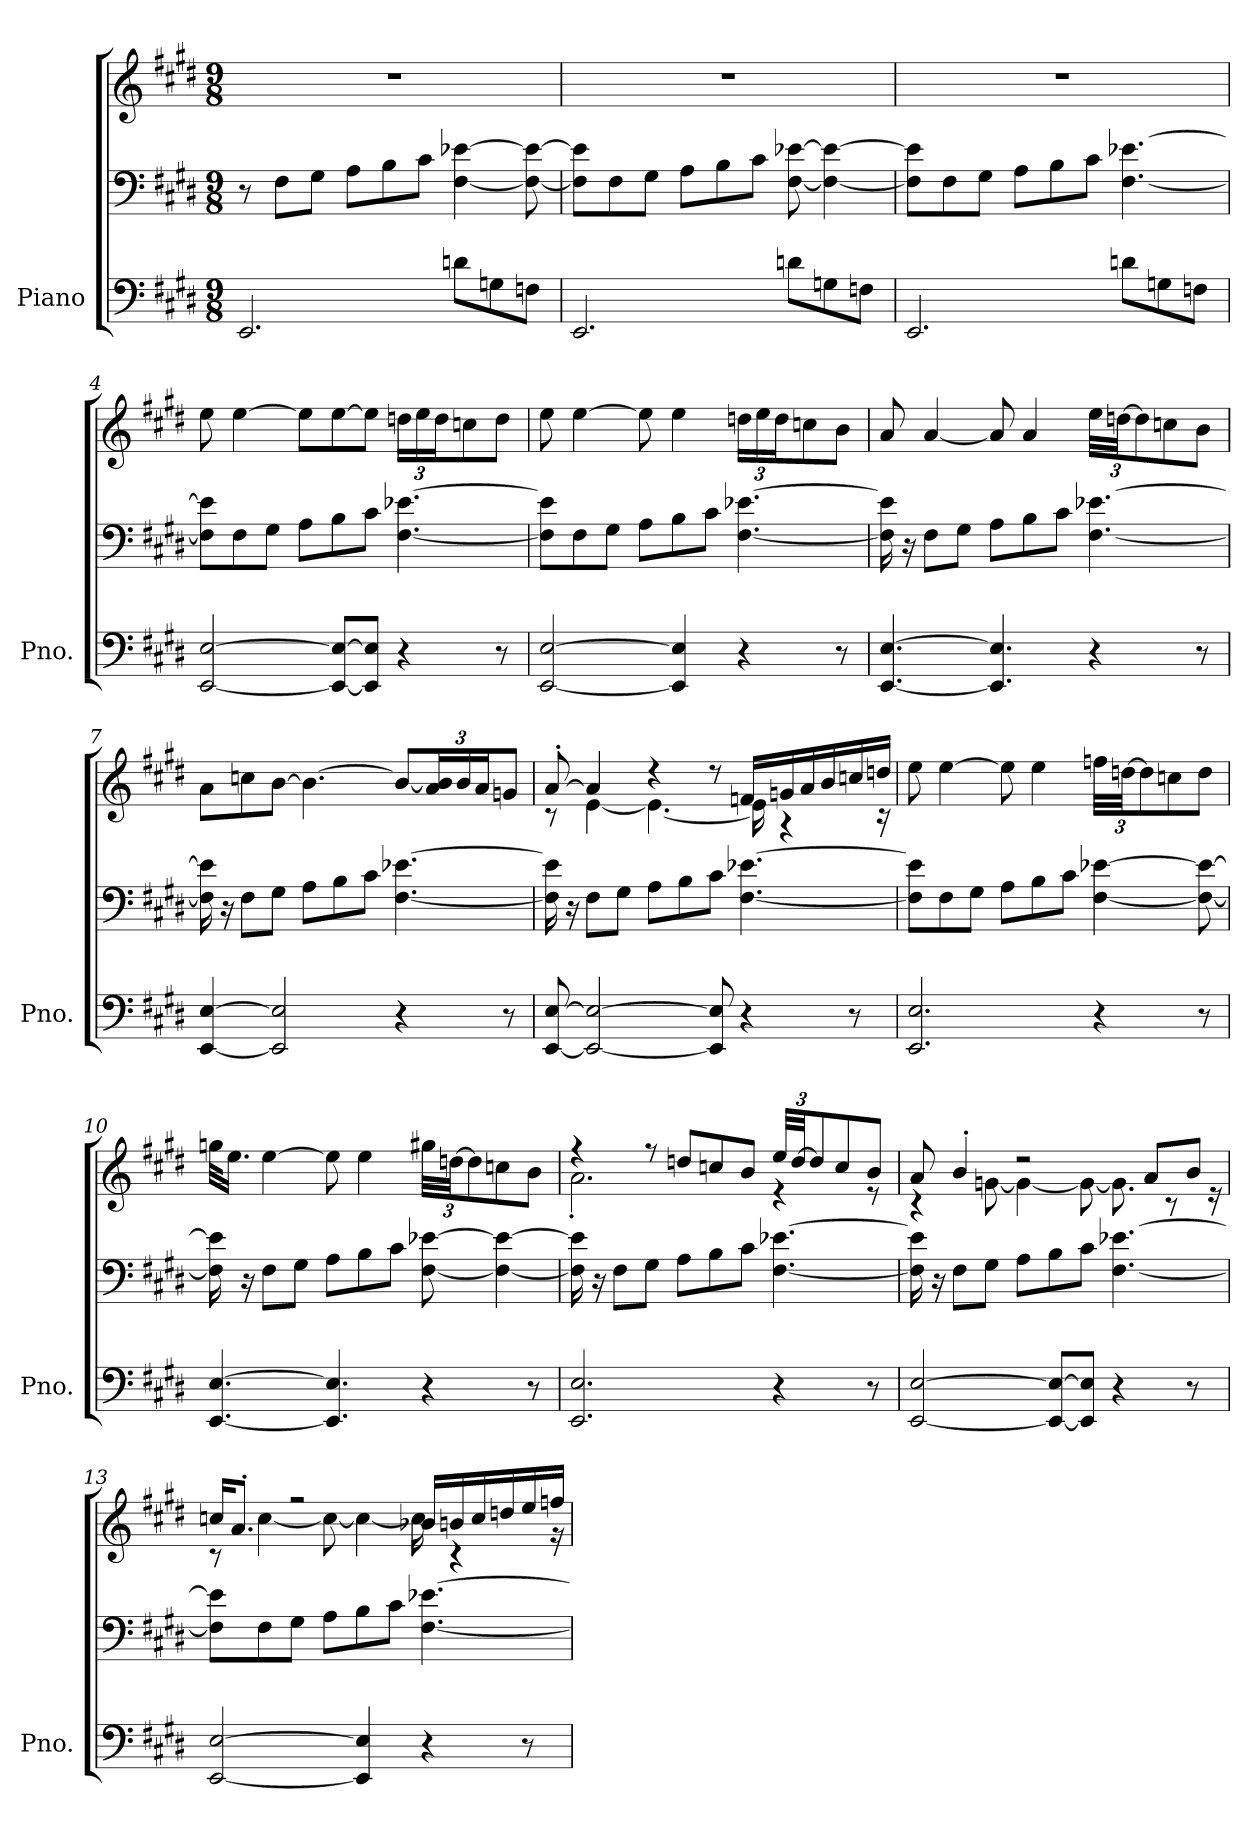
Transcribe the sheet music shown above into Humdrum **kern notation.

**kern	**kern	**kern
*part1	*part1	*part1
*staff3	*staff2	*staff1
*I"Piano	*	*
*I'Pno.	*	*
*clefF4	*clefF4	*clefG2
*k[f#c#g#d#]	*k[f#c#g#d#]	*k[f#c#g#d#]
*M9/8	*M9/8	*M9/8
=1	=1	=1
2.EE/	8r	8%9r
*	*	*MM160
.	8F#\L	.
.	8G#\J	.
.	8A\L	.
.	8B\	.
.	8c#\J	.
8dn\L	[4F#\ [4e-X\	.
8Gn\	.	.
8Fn\J	8F#\_ 8e-\_	.
=2	=2	=2
2.EE/	8F#\] 8e-\]L	8%9r
.	8F#\	.
.	8G#\J	.
.	8A\L	.
.	8B\	.
.	8c#\J	.
8dn\L	[8F#\ [8e-X\	.
8Gn\	4F#\_ 4e-\_	.
8Fn\J	.	.
=3	=3	=3
2.EE/	8F#\] 8e-\]L	8%9r
.	8F#\	.
.	8G#\J	.
.	8A\L	.
.	8B\	.
.	8c#\J	.
8dn\L	[4.F#\ [4.e-X\	.
8Gn\	.	.
8Fn\J	.	.
!!LO:LB:g=z
=4	=4	=4
[2EE/ [2E/	8F#\] 8e-\]L	8ee\
.	8F#\	[4ee\
.	8G#\J	.
.	8A\L	8ee\L]
8EE/_ 8E/_L	8B\	[8ee\
8EE/] 8E/]J	8c#\J	8ee\J]
*	*	*Xbrackettup
4r	[4.F#\ [4.e-X\	24ddn\LL
.	.	24ee\
.	.	24dd\J
.	.	8ccn\
8r	.	8dd\J
=5	=5	=5
[2EE/ [2E/	8F#\] 8e-\]L	8ee\
.	8F#\	[4ee\
.	8G#\J	.
.	8A\L	8ee\]
4EE/] 4E/]	8B\	4ee\
.	8c#\J	.
4r	[4.F#\ [4.e-X\	24ddn\LL
.	.	24ee\
.	.	24dd\J
.	.	8ccn\
8r	.	8b\J
=6	=6	=6
[4.EE/ [4.E/	16F#\] 16e-\]	8a/
.	16r	.
.	8F#\L	[4a/
.	8G#\J	.
4.EE/] 4.E/]	8A\L	8a/]
.	8B\	4a/
.	8c#\J	.
4r	[4.F#\ [4.e-X\	48ee\LLL
.	.	[48ddn\JJ
.	.	12dd\]
.	.	8ccn\
8r	.	8b\J
!!LO:LB:g=z
=7	=7	=7
[4EE/ [4E/	16F#\] 16e-\]	8a\L
.	16r	.
.	8F#\L	8ccn\
2EE/] 2E/]	8G#\J	[8b\J
.	8A\L	4.b\_
.	8B\	.
.	8c#\J	.
4r	[4.F#\ [4.e-X\	8b/L_
.	.	24a/ 24b/]L
.	.	24b/
.	.	24a/J
8r	.	8gn/J
=8	=8	=8
*	*	*^
[8EE/ [8E/	16F#\] 16e-\]	[8a'/	8r
.	16r	.	.
2EE/_ 2E/_	8F#\L	4a/]	[4e\
.	8G#\J	.	.
.	8A\L	4r	4.e\_
.	8B\	.	.
8EE/] 8E/]	8c#\J	8r	.
4r	[4.F#\ [4.e-X\	16fn/LL	16e\]
.	.	16gn/	4r
.	.	16a/	.
.	.	16b/	.
8r	.	16ccn/	.
.	.	16ddn/JJ	16r
*	*	*v	*v
=9	=9	=9
2.EE/ 2.E/	8F#\] 8e-\]L	8ee\
.	8F#\	[4ee\
.	8G#\J	.
.	8A\L	8ee\]
.	8B\	4ee\
.	8c#\J	.
4r	[4F#\ [4e-X\	48ffn\LLL
.	.	[48ddn\JJ
.	.	12dd\]
.	.	8ccn\
8r	8F#\_ 8e-\_	8dd\J
!!LO:LB:g=z
=10	=10	=10
[4.EE/ [4.E/	16F#\] 16e-\]	32ggn\KLL
.	.	16.ee\JJ
.	16r	.
.	8F#\L	[4ee\
.	8G#\J	.
4.EE/] 4.E/]	8A\L	8ee\]
.	8B\	4ee\
.	8c#\J	.
4r	[8F#\ [8e-X\	48gg#X\LLL
.	.	[48ddn\JJ
.	.	12dd\]
.	4F#\_ 4e-\_	8ccn\
8r	.	8b\J
=11	=11	=11
*	*	*^
2.EE/ 2.E/	16F#\] 16e-\]	4r	2.a'\
.	16r	.	.
.	8F#\L	.	.
.	8G#\J	8r	.
.	8A\L	8ddn/L	.
.	8B\	8ccn/	.
.	8c#\J	8b/J	.
4r	[4.F#\ [4.e-X\	48ee/LLL	4r
.	.	[48dd/JJ	.
.	.	12dd/]	.
.	.	8cc/	.
8r	.	8b/J	8r
=12	=12	=12	=12
[2EE/ [2E/	16F#\] 16e-\]	8a/	4r
.	16r	.	.
.	8F#\L	4b'/	.
.	8G#\J	.	[8gn\
.	8A\L	2r	4g\_
8EE/_ 8E/_L	8B\	.	.
8EE/] 8E/]J	8c#\J	.	8g\_
4r	[4.F#\ [4.e-X\	.	8.g\]
.	.	8a/L	.
.	.	.	8r
8r	.	8b/J	.
.	.	.	16r
!!LO:PB:g=z	!!
=13	=13	=13	=13
[2EE/ [2E/	8F#\] 8e-\]L	16ccn/KL	8r
.	.	8.a'/J	.
.	8F#\	.	[4cc\
.	8G#\J	2r	.
.	8A\L	.	8cc\_
4EE/] 4E/]	8B\	.	4cc\_
.	8c#\J	.	.
4r	[4.F#\ [4.e-X\	16b-X/LL	16cc\]
.	.	16bn/	4r
.	.	16cc/	.
.	.	16ddn/	.
8r	.	16ee/	.
.	.	16ffn/JJ	16r
*	*	*v	*v
=	=	=
*-	*-	*-
